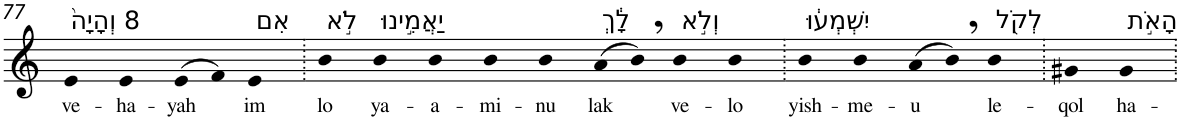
**kern	**text
*part1	*part1
*staff1	*staff1
*I"Piano	*
*I'Pno	*
!!LO:PB:g=z
*clefG2	*
*k[]	*
=77	=77
!LO:TX:a:t=8 וְהָיָה֙	!
!	!LO:LY:b
4e	ve-
!	!LO:LY:b
4e	-ha-
!	!LO:LY:b
(>8e	-yah
8f)	.
!LO:TX:a:t=אִם	!
!	!LO:LY:b
4e	im
=78.	=78.
!LO:TX:a:t=לֹ֣א	!
!	!LO:LY:b
4b	lo
!LO:TX:a:t=יַאֲמִ֣ינוּ	!
!	!LO:LY:b
4b	ya-
!	!LO:LY:b
4b	-a-
!	!LO:LY:b
4b	-mi-
!	!LO:LY:b
4b	-nu
!LO:TX:a:t=לָ֔ךְ	!
!	!LO:LY:b
(>8a	lak
8b,)	.
!LO:TX:a:t=וְלֹ֣א	!
!	!LO:LY:b
4b	ve-
!	!LO:LY:b
4b	-lo
=79.	=79.
!LO:TX:a:t=יִשְׁמְע֔וּ	!
!	!LO:LY:b
4b	yish-
!	!LO:LY:b
4b	-me-
!	!LO:LY:b
(>8a	-u
8b,)	.
!LO:TX:a:t=לְקֹ֖ל	!
!	!LO:LY:b
4b	le-
=80.	=80.
!	!LO:LY:b
4g#X	-qol
!LO:TX:a:t=הָאֹ֣ת	!
!	!LO:LY:b
4g#	ha-
=.	=.
*-	*-
